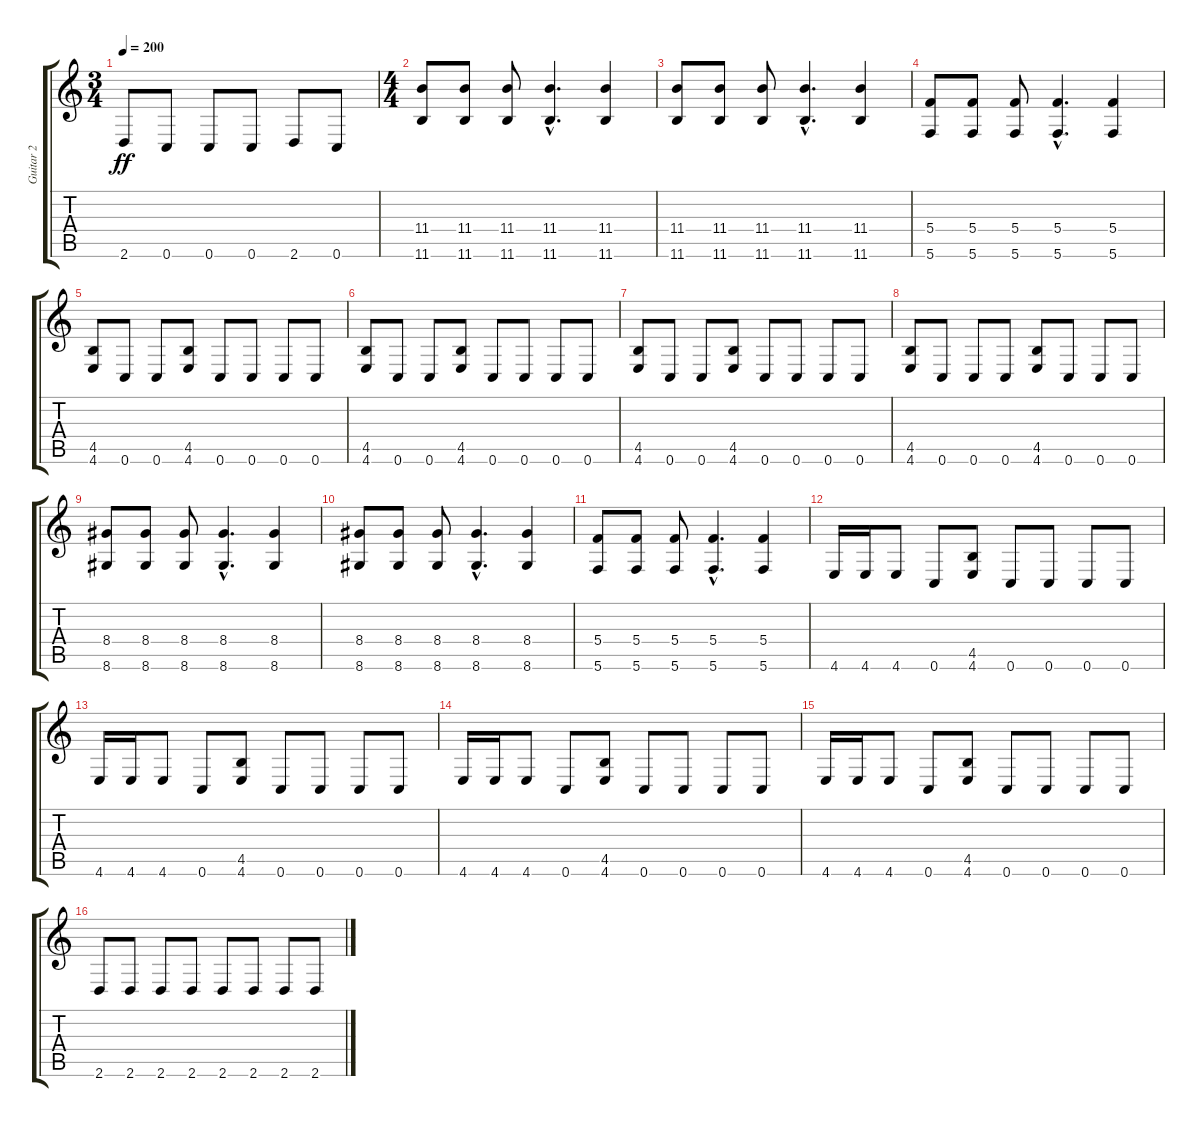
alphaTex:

\track ("Guitar 2" "Guitar 2") {instrument distortionguitar}
\staff {score tabs}
\tuning (D4 A3 F3 C3 G2 C2) {hide}
\ts (3 4)
\tempo 200
\clef g2
\ks c
2.6.8{dy ff} 0.6.8 0.6.8 0.6.8 2.6.8 0.6.8 |
\ts (4 4)
(11.4 11.6).8 (11.4 11.6).8 (11.4 11.6).8 (11.4{hac} 11.6{hac}).4{d} (11.4 11.6).4 |
(11.4 11.6).8 (11.4 11.6).8 (11.4 11.6).8 (11.4{hac} 11.6{hac}).4{d} (11.4 11.6).4 |
(5.4 5.6).8 (5.4 5.6).8 (5.4 5.6).8 (5.4{hac} 5.6{hac}).4{d} (5.4 5.6).4 |
(4.5 4.6).8 0.6.8 0.6.8 (4.5 4.6).8 0.6.8 0.6.8 0.6.8 0.6.8 |
(4.5 4.6).8 0.6.8 0.6.8 (4.5 4.6).8 0.6.8 0.6.8 0.6.8 0.6.8 |
(4.5 4.6).8 0.6.8 0.6.8 (4.5 4.6).8 0.6.8 0.6.8 0.6.8 0.6.8 |
(4.5 4.6).8 0.6.8 0.6.8 0.6.8 (4.5 4.6).8 0.6.8 0.6.8 0.6.8 |
(8.4 8.6).8 (8.4 8.6).8 (8.4 8.6).8 (8.4{hac} 8.6{hac}).4{d} (8.4 8.6).4 |
(8.4 8.6).8 (8.4 8.6).8 (8.4 8.6).8 (8.4{hac} 8.6{hac}).4{d} (8.4 8.6).4 |
(5.4 5.6).8 (5.4 5.6).8 (5.4 5.6).8 (5.4{hac} 5.6{hac}).4{d} (5.4 5.6).4 |
4.6.16 4.6.16 4.6.8 0.6.8 (4.5 4.6).8 0.6.8 0.6.8 0.6.8 0.6.8 |
4.6.16 4.6.16 4.6.8 0.6.8 (4.5 4.6).8 0.6.8 0.6.8 0.6.8 0.6.8 |
4.6.16 4.6.16 4.6.8 0.6.8 (4.5 4.6).8 0.6.8 0.6.8 0.6.8 0.6.8 |
4.6.16 4.6.16 4.6.8 0.6.8 (4.5 4.6).8 0.6.8 0.6.8 0.6.8 0.6.8 |
2.6.8 2.6.8 2.6.8 2.6.8 2.6.8 2.6.8 2.6.8 2.6.8
